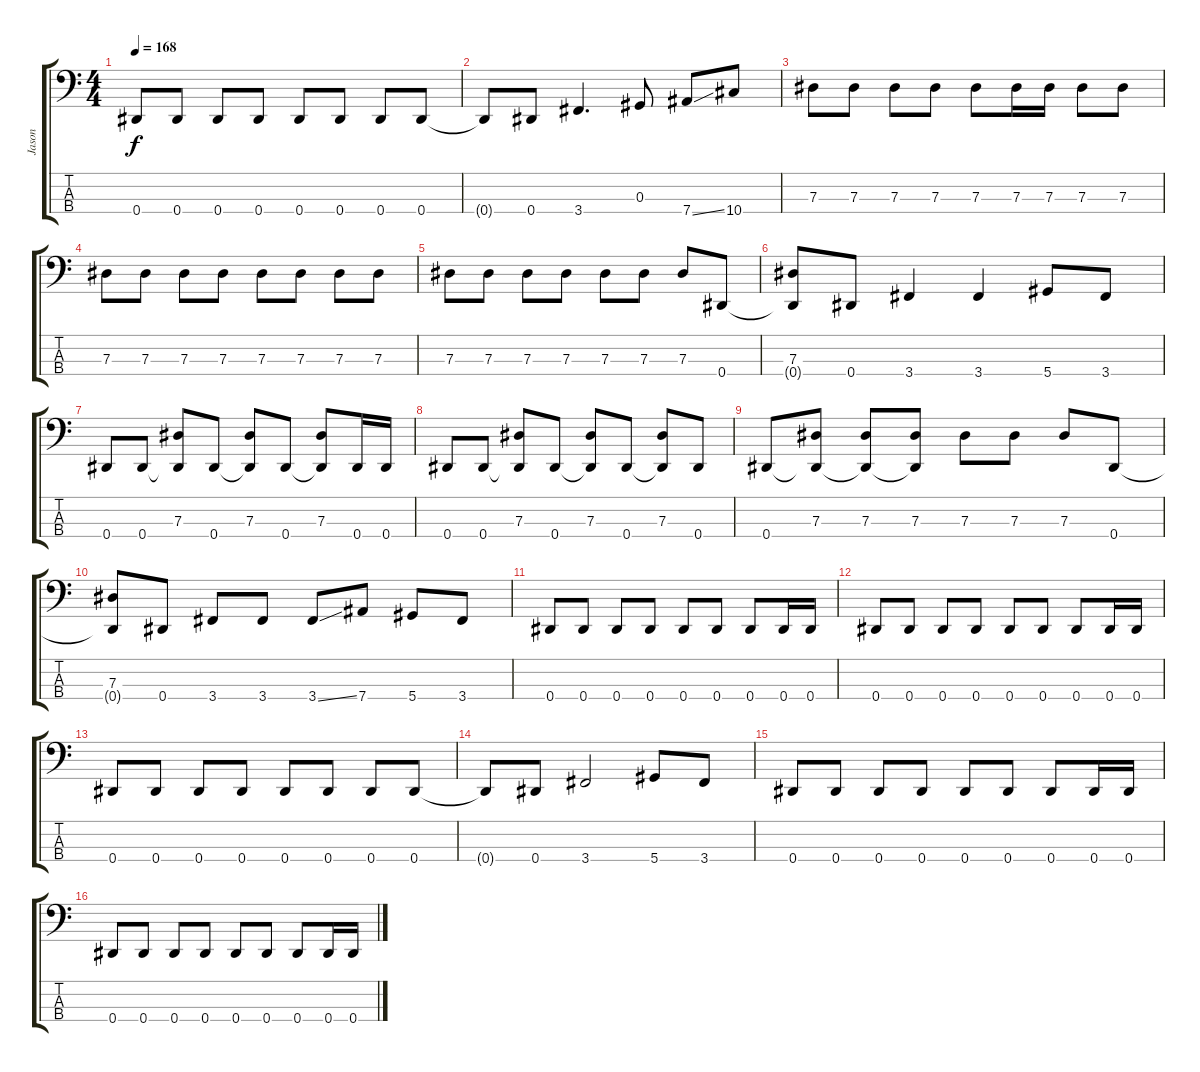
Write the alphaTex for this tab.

\track ("Jason" "Jason") {instrument electricbassfinger}
\staff {score tabs}
\tuning (Gb2 Db2 Ab1 Eb1) {hide}
\ts (4 4)
\tempo 168
\clef f4
\ks c
0.4.8{dy f} 0.4.8 0.4.8 0.4.8 0.4.8 0.4.8 0.4.8 0.4.8 |
0.4{t}.8 0.4.8 3.4.4{d} 0.3.8 7.4{ss}.8 10.4.8 |
7.3.8 7.3.8 7.3.8 7.3.8 7.3.8 7.3.16 7.3.16 7.3.8 7.3.8 |
7.3.8 7.3.8 7.3.8 7.3.8 7.3.8 7.3.8 7.3.8 7.3.8 |
7.3.8 7.3.8 7.3.8 7.3.8 7.3.8 7.3.8 7.3.8 0.4.8 |
(7.3 0.4{t}).8 0.4.8 3.4.4 3.4.4 5.4.8 3.4.8 |
0.4.8 0.4.8 (7.3 0.4{t}).8 0.4.8 (7.3 0.4{t}).8 0.4.8 (7.3 0.4{t}).8 0.4.16 0.4.16 |
0.4.8 0.4.8 (7.3 0.4{t}).8 0.4.8 (7.3 0.4{t}).8 0.4.8 (7.3 0.4{t}).8 0.4.8 |
0.4.8 (7.3 0.4{t}).8 (7.3 0.4{t}).8 (7.3 0.4{t}).8 7.3.8 7.3.8 7.3.8 0.4.8 |
(7.3 0.4{t}).8 0.4.8 3.4.8 3.4.8 3.4{ss}.8 7.4.8 5.4.8 3.4.8 |
0.4.8 0.4.8 0.4.8 0.4.8 0.4.8 0.4.8 0.4.8 0.4.16 0.4.16 |
0.4.8 0.4.8 0.4.8 0.4.8 0.4.8 0.4.8 0.4.8 0.4.16 0.4.16 |
0.4.8 0.4.8 0.4.8 0.4.8 0.4.8 0.4.8 0.4.8 0.4.8 |
0.4{t}.8 0.4.8 3.4.2 5.4.8 3.4.8 |
0.4.8 0.4.8 0.4.8 0.4.8 0.4.8 0.4.8 0.4.8 0.4.16 0.4.16 |
0.4.8 0.4.8 0.4.8 0.4.8 0.4.8 0.4.8 0.4.8 0.4.16 0.4.16
